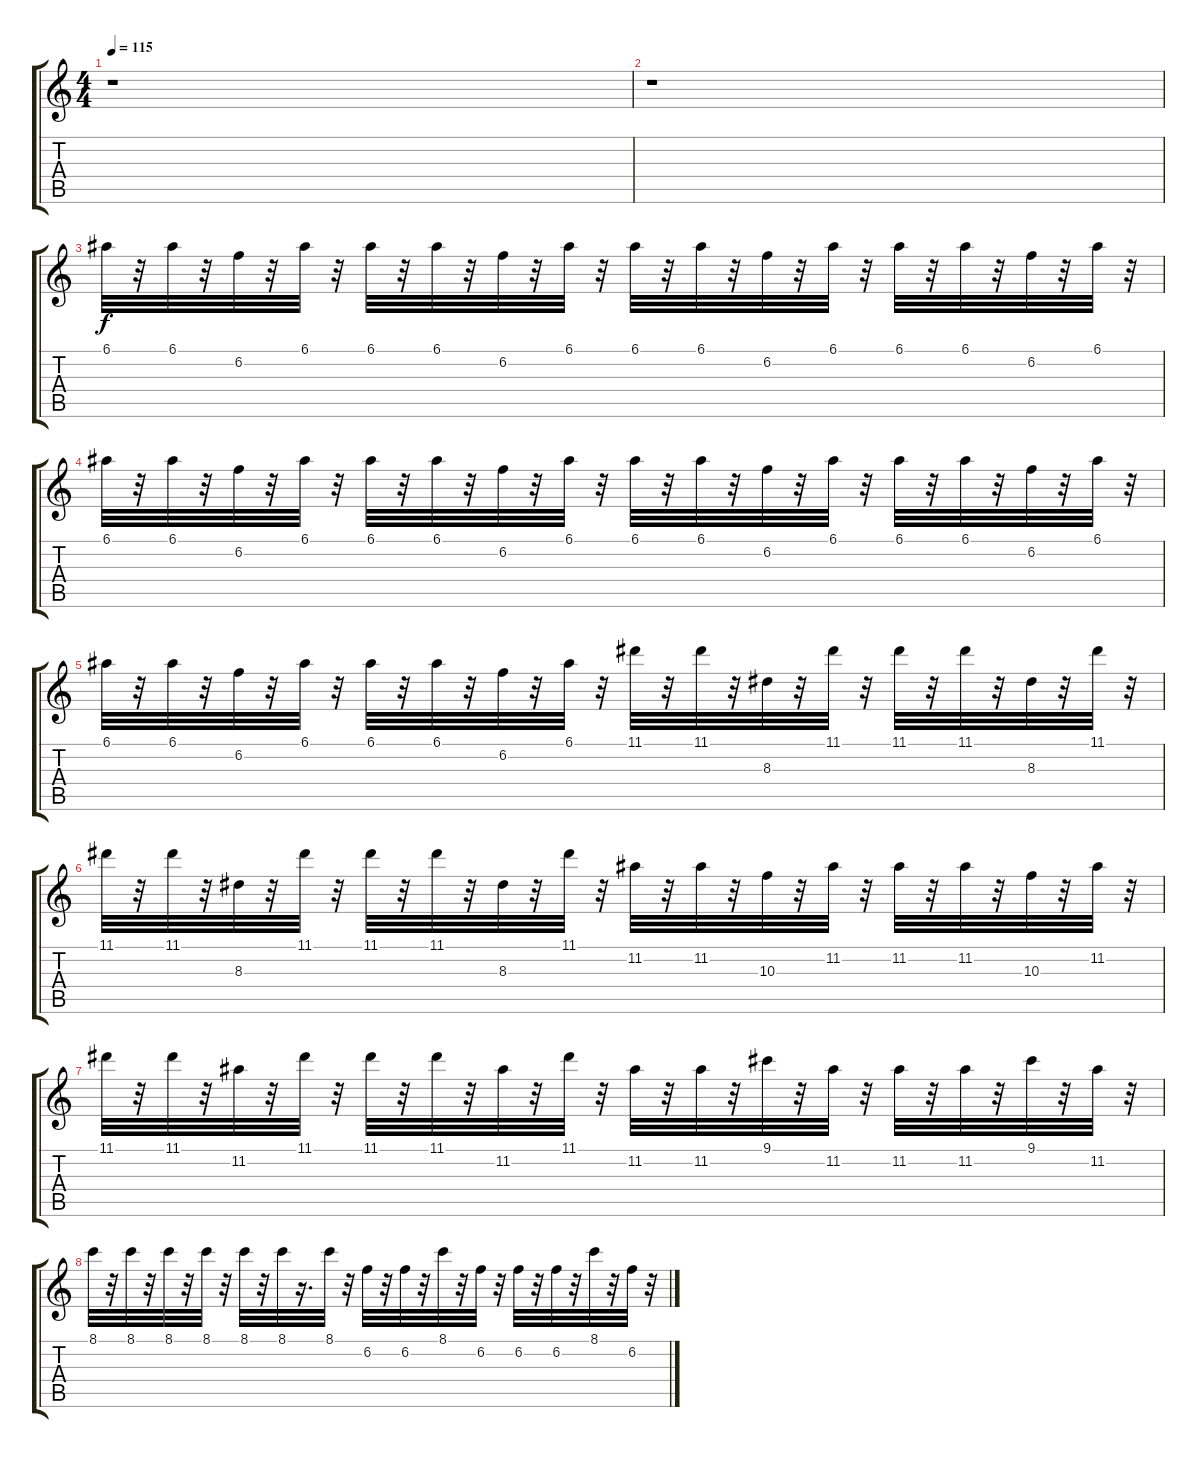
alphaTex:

\track "" {instrument electricguitarmuted}
\staff {score tabs}
\tuning (E4 B3 G3 D3 A2 E2) {hide}
\ts (4 4)
\tempo 115
\clef g2
\ks c
r.1{dy f instrument electricguitarmuted} |
r.1 |
6.1.32 r.32 6.1.32 r.32 6.2.32 r.32 6.1.32 r.32 6.1.32 r.32 6.1.32 r.32 6.2.32 r.32 6.1.32 r.32 6.1.32 r.32 6.1.32 r.32 6.2.32 r.32 6.1.32 r.32 6.1.32 r.32 6.1.32 r.32 6.2.32 r.32 6.1.32 r.32 |
6.1.32 r.32 6.1.32 r.32 6.2.32 r.32 6.1.32 r.32 6.1.32 r.32 6.1.32 r.32 6.2.32 r.32 6.1.32 r.32 6.1.32 r.32 6.1.32 r.32 6.2.32 r.32 6.1.32 r.32 6.1.32 r.32 6.1.32 r.32 6.2.32 r.32 6.1.32 r.32 |
6.1.32 r.32 6.1.32 r.32 6.2.32 r.32 6.1.32 r.32 6.1.32 r.32 6.1.32 r.32 6.2.32 r.32 6.1.32 r.32 11.1.32 r.32 11.1.32 r.32 8.3.32 r.32 11.1.32 r.32 11.1.32 r.32 11.1.32 r.32 8.3.32 r.32 11.1.32 r.32 |
11.1.32 r.32 11.1.32 r.32 8.3.32 r.32 11.1.32 r.32 11.1.32 r.32 11.1.32 r.32 8.3.32 r.32 11.1.32 r.32 11.2.32 r.32 11.2.32 r.32 10.3.32 r.32 11.2.32 r.32 11.2.32 r.32 11.2.32 r.32 10.3.32 r.32 11.2.32 r.32 |
11.1.32 r.32 11.1.32 r.32 11.2.32 r.32 11.1.32 r.32 11.1.32 r.32 11.1.32 r.32 11.2.32 r.32 11.1.32 r.32 11.2.32 r.32 11.2.32 r.32 9.1.32 r.32 11.2.32 r.32 11.2.32 r.32 11.2.32 r.32 9.1.32 r.32 11.2.32 r.32 |
8.1.32 r.32 8.1.32 r.32 8.1.32 r.32 8.1.32 r.32 8.1.32 r.32 8.1.32 r.16{d} 8.1.32 r.32 6.2.32 r.32 6.2.32 r.32 8.1.32 r.32 6.2.32 r.32 6.2.32 r.32 6.2.32 r.32 8.1.32 r.32 6.2.32 r.32
